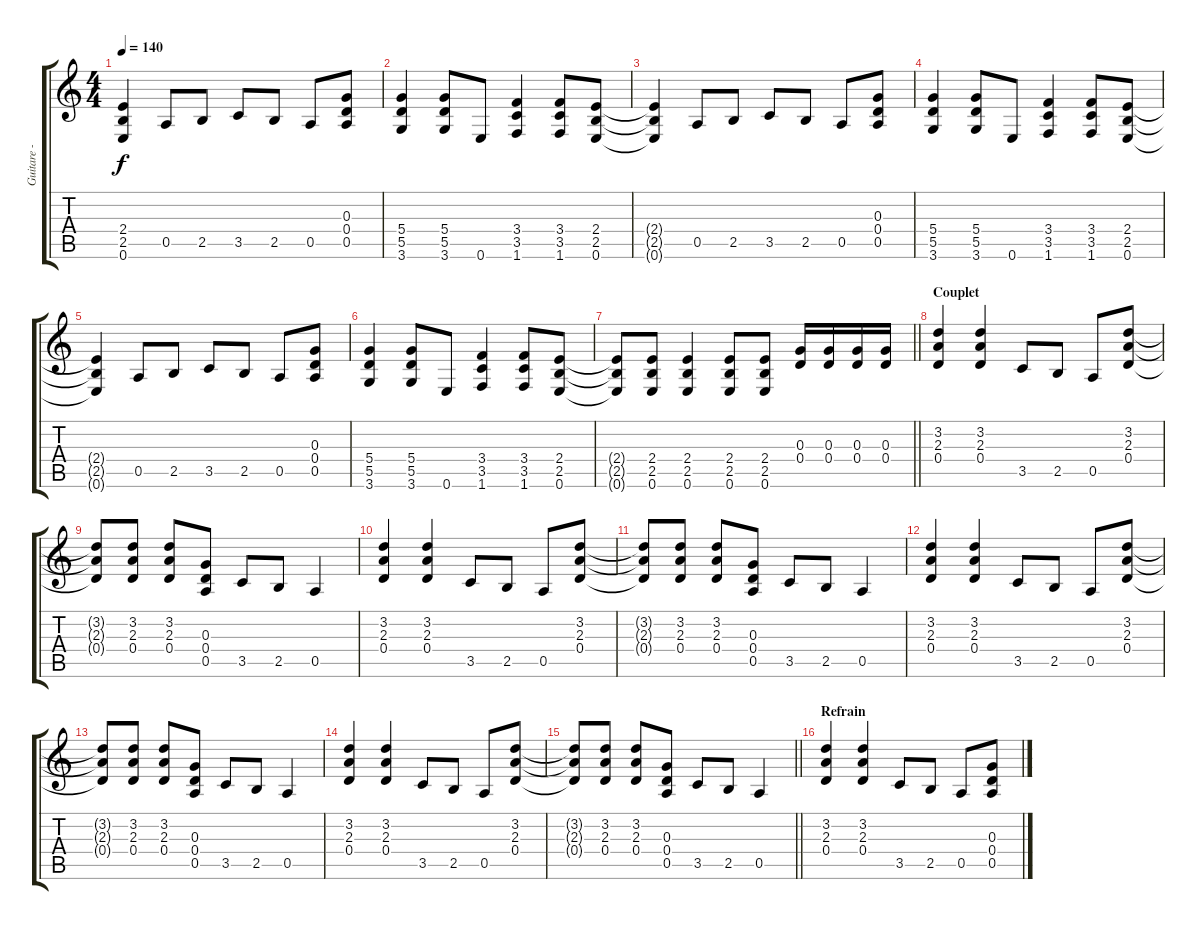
\track ("Guitare - Kurt Cobaine" "Guitare - ") {instrument distortionguitar}
\staff {score tabs}
\tuning (E4 B3 G3 D3 A2 E2) {hide}
\ts (4 4)
\tempo 140
\clef g2
\ks c
(2.4{t} 2.5{t} 0.6{t}).4{dy f} 0.5.8 2.5.8 3.5.8 2.5.8 0.5.8 (0.3 0.4 0.5).8 |
(5.4 5.5 3.6).4 (5.4 5.5 3.6).8 0.6.8 (3.4 3.5 1.6).4 (3.4 3.5 1.6).8 (2.4 2.5 0.6).8 |
(2.4{t} 2.5{t} 0.6{t}).4 0.5.8 2.5.8 3.5.8 2.5.8 0.5.8 (0.3 0.4 0.5).8 |
(5.4 5.5 3.6).4 (5.4 5.5 3.6).8 0.6.8 (3.4 3.5 1.6).4 (3.4 3.5 1.6).8 (2.4 2.5 0.6).8 |
(2.4{t} 2.5{t} 0.6{t}).4 0.5.8 2.5.8 3.5.8 2.5.8 0.5.8 (0.3 0.4 0.5).8 |
(5.4 5.5 3.6).4 (5.4 5.5 3.6).8 0.6.8 (3.4 3.5 1.6).4 (3.4 3.5 1.6).8 (2.4 2.5 0.6).8 |
\barLineRight lightlight
(2.4{t} 2.5{t} 0.6{t}).8 (2.4 2.5 0.6).8 (2.4 2.5 0.6).4 (2.4 2.5 0.6).8 (2.4 2.5 0.6).8 (0.3 0.4).16 (0.3 0.4).16 (0.3 0.4).16 (0.3 0.4).16 |
\section ("" "Couplet")
(3.2 2.3 0.4).4 (3.2 2.3 0.4).4 3.5.8 2.5.8 0.5.8 (3.2 2.3 0.4).8 |
(3.2{t} 2.3{t} 0.4{t}).8 (3.2 2.3 0.4).8 (3.2 2.3 0.4).8 (0.3 0.4 0.5).8 3.5.8 2.5.8 0.5.4 |
(3.2 2.3 0.4).4 (3.2 2.3 0.4).4 3.5.8 2.5.8 0.5.8 (3.2 2.3 0.4).8 |
(3.2{t} 2.3{t} 0.4{t}).8 (3.2 2.3 0.4).8 (3.2 2.3 0.4).8 (0.3 0.4 0.5).8 3.5.8 2.5.8 0.5.4 |
(3.2 2.3 0.4).4 (3.2 2.3 0.4).4 3.5.8 2.5.8 0.5.8 (3.2 2.3 0.4).8 |
(3.2{t} 2.3{t} 0.4{t}).8 (3.2 2.3 0.4).8 (3.2 2.3 0.4).8 (0.3 0.4 0.5).8 3.5.8 2.5.8 0.5.4 |
(3.2 2.3 0.4).4 (3.2 2.3 0.4).4 3.5.8 2.5.8 0.5.8 (3.2 2.3 0.4).8 |
\barLineRight lightlight
(3.2{t} 2.3{t} 0.4{t}).8 (3.2 2.3 0.4).8 (3.2 2.3 0.4).8 (0.3 0.4 0.5).8 3.5.8 2.5.8 0.5.4 |
\section ("" "Refrain")
(3.2 2.3 0.4).4 (3.2 2.3 0.4).4 3.5.8 2.5.8 0.5.8 (0.3 0.4 0.5).8
